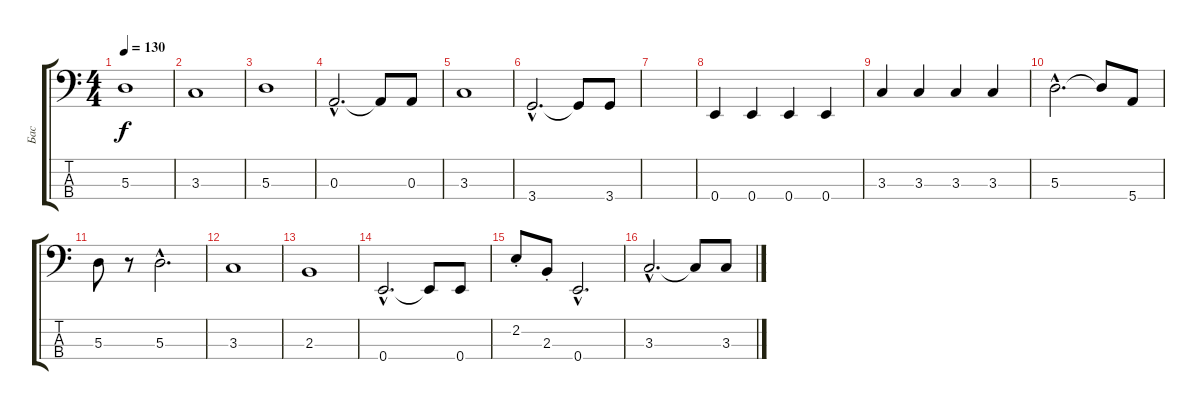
\track ("Бас" "Бас") {instrument electricbassfinger}
\staff {score tabs}
\tuning (G2 D2 A1 E1) {hide}
\ts (4 4)
\tempo 130
\clef f4
\ks c
5.3.1{dy f} |
3.3.1 |
5.3.1 |
0.3{hac}.2{d} 0.3{t}.8 0.3.8 |
3.3.1 |
3.4{hac}.2{d} 3.4{t}.8 3.4.8 |
|
0.4.4 0.4.4 0.4.4 0.4.4 |
3.3.4 3.3.4 3.3.4 3.3.4 |
5.3{hac}.2{d} 5.3{t}.8 5.4.8 |
5.3.8 r.8 5.3{hac}.2{d} |
3.3.1 |
2.3.1 |
0.4{hac}.2{d} 0.4{t}.8 0.4.8 |
2.2{st}.8 2.3{st}.8 0.4{hac}.2{d} |
3.3{hac}.2{d} 3.3{t}.8 3.3.8
